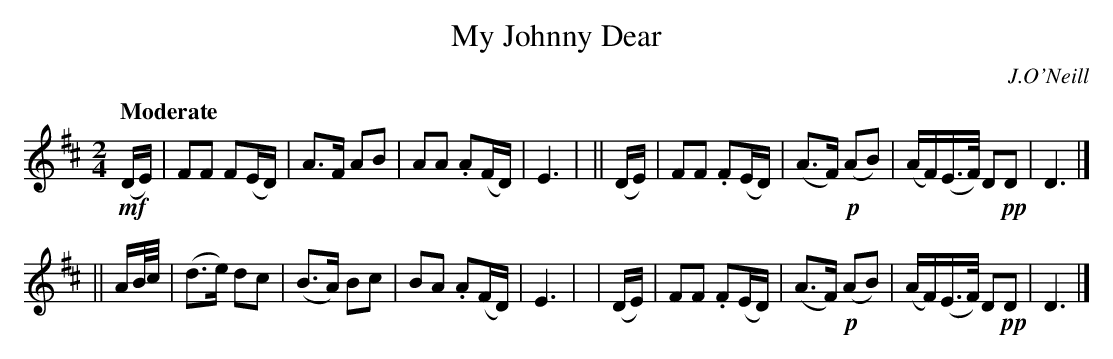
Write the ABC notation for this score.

X:1
T: My Johnny Dear
O: J.O'Neill
Q: "Moderate"
M: 2/4
L: 1/8
K: D
 !mf!(D/E/) | FF  F(E/D/) |  A>F      AB  |  AA .A(F/D/) | E3 |\
||   (D/E/) | FF .F(E/D/) | (A>F) !p!(AB) | (A/F/)(E/>F/) D!pp!D | D3 |]
|| A/B//c// | (d>e)  dc   | (B>A)     Bc  |  BA .A(F/D/) | E3 |\
|    (D/E/) | FF .F(E/D/) | (A>F) !p!(AB) | (A/F/)(E/>F/) D!pp!D | D3 |]
